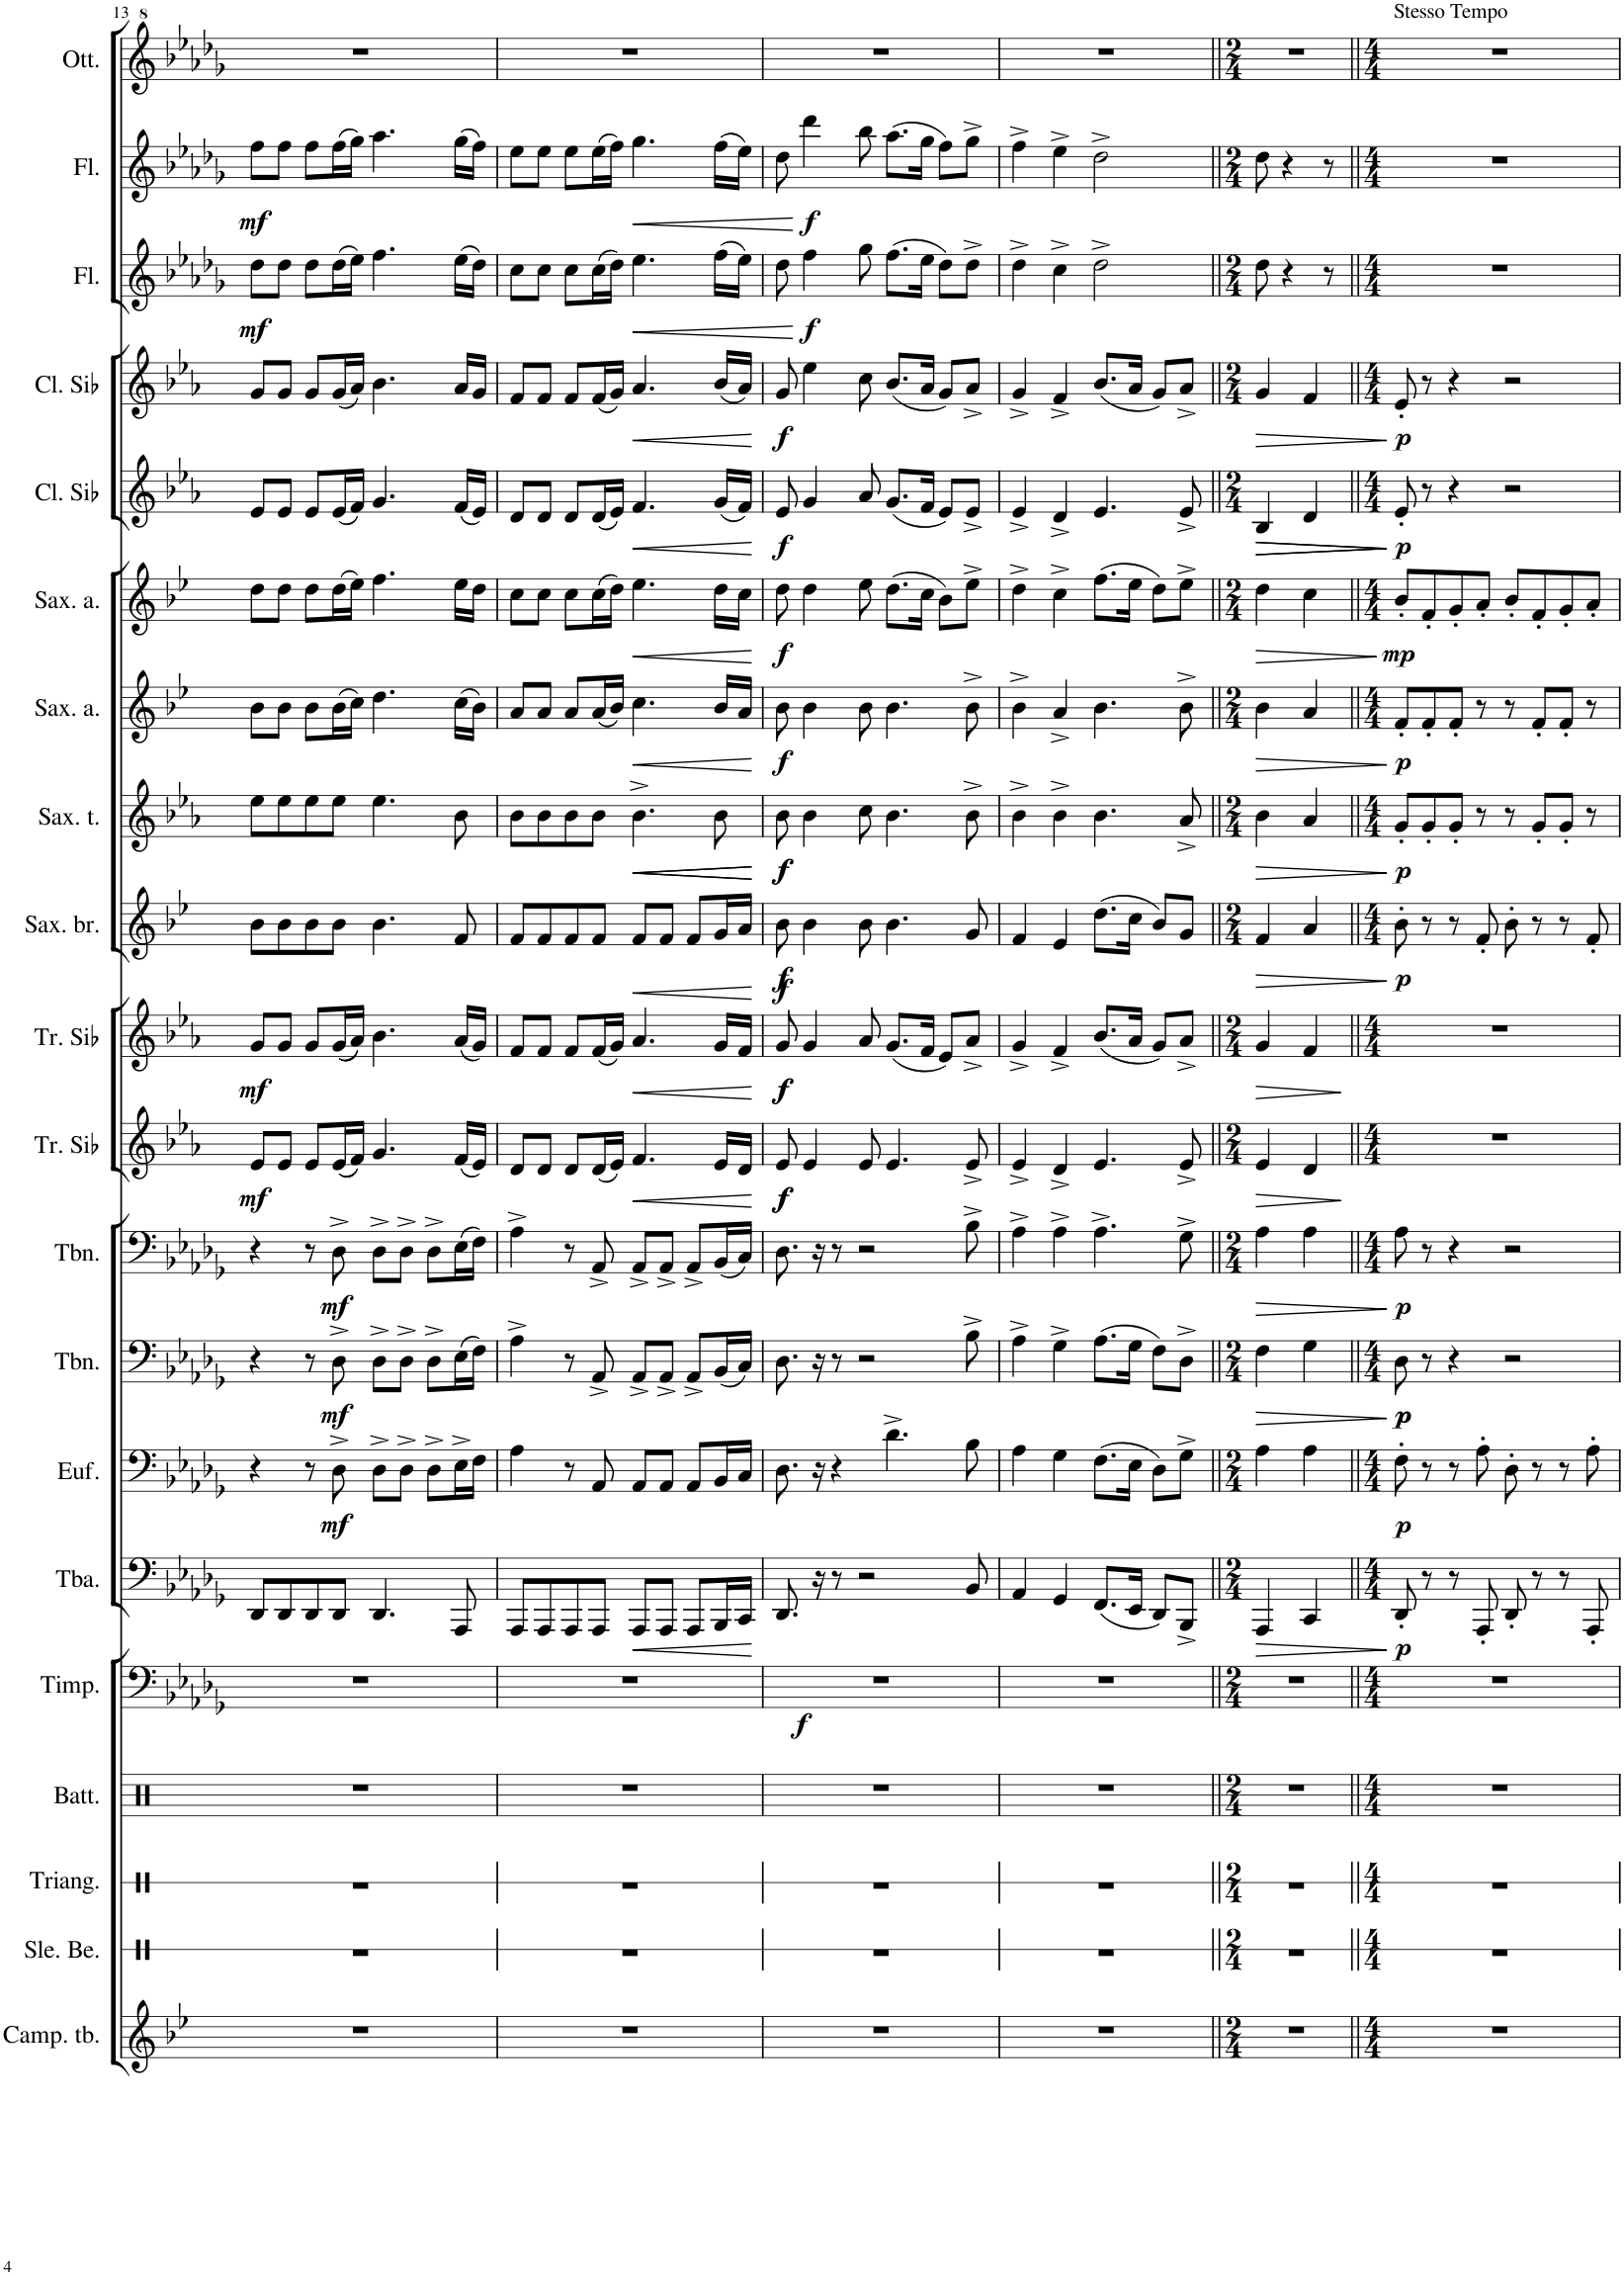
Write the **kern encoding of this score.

**kern	**kern	**kern	**kern	**kern	**dynam	**kern	**dynam	**kern	**dynam	**kern	**dynam	**kern	**dynam	**kern	**dynam	**kern	**dynam	**kern	**dynam	**kern	**dynam	**kern	**dynam	**kern	**dynam	**kern	**dynam	**kern	**dynam	**kern	**dynam	**kern	**dynam	**kern	**dynam	**kern	**dynam	**kern	**dynam	**kern	**dynam	**kern	**dynam	**kern	**dynam	**kern
*part26	*part25	*part24	*part23	*part22	*part22	*part21	*part21	*part20	*part20	*part19	*part19	*part18	*part18	*part17	*part17	*part16	*part16	*part15	*part15	*part14	*part14	*part13	*part13	*part12	*part12	*part11	*part11	*part10	*part10	*part9	*part9	*part8	*part8	*part7	*part7	*part6	*part6	*part5	*part5	*part4	*part4	*part3	*part3	*part2	*part2	*part1
*staff26	*staff25	*staff24	*staff23	*staff22	*staff22	*staff21	*staff21	*staff20	*staff20	*staff19	*staff19	*staff18	*staff18	*staff17	*staff17	*staff16	*staff16	*staff15	*staff15	*staff14	*staff14	*staff13	*staff13	*staff12	*staff12	*staff11	*staff11	*staff10	*staff10	*staff9	*staff9	*staff8	*staff8	*staff7	*staff7	*staff6	*staff6	*staff5	*staff5	*staff4	*staff4	*staff3	*staff3	*staff2	*staff2	*staff1
*I"Campane Tubolari	*I"Campanelle slitta	*I"Triangolo	*I"Batteria	*I"Timpani	*	*I"Tuba	*	*I"Bombardino	*	*I"Trombone	*	*I"Trombone	*	*I"Tromba in Sib	*	*I"Tromba in Sib	*	*I"Corno in Fa	*	*I"Corno in Fa	*	*I"Sassofono baritono	*	*I"Sassofono tenore	*	*I"Sassofono contralto	*	*I"Sassofono contralto	*	*I"Fagotto	*	*I"Fagotto	*	*I"Clarinetto in Sib	*	*I"Clarinetto in Sib	*	*I"Oboe	*	*I"Oboe	*	*I"Flauto	*	*I"Flauto	*	*I"Piccolo
*I'Camp. tb.	*	*I'Triang.	*I'Batt.	*I'Timp.	*	*I'Tba.	*	*	*	*I'Tbn.	*	*I'Tbn.	*	*I'Tr. Sib	*	*I'Tr. Sib	*	*I'Cor. Fa	*	*I'Cor. Fa	*	*	*	*	*	*	*	*	*	*I'Fag.	*	*I'Fag.	*	*I'Cl. Sib	*	*I'Cl. Sib	*	*I'Ob.	*	*I'Ob.	*	*I'Fl.	*	*I'Fl.	*	*
!!LO:PB:g=z
*clefG2	*clefX	*clefX	*clefX	*clefF4	*	*clefF4	*	*clefF4	*	*clefF4	*	*clefF4	*	*clefG2	*	*clefG2	*	*clefG2	*	*clefG2	*	*clefG2	*	*clefG2	*	*clefG2	*	*clefG2	*	*clefF4	*	*clefF4	*	*clefG2	*	*clefG2	*	*clefG2	*	*clefG2	*	*clefG2	*	*clefG2	*	*clefG^2
*	*	*	*	*	*	*	*	*	*	*	*	*	*	*Trd1c2	*	*Trd1c2	*	*Trd4c7	*	*Trd4c7	*	*Trd12c21	*	*Trd8c14	*	*Trd5c9	*	*Trd5c9	*	*	*	*	*	*Trd1c2	*	*Trd1c2	*	*	*	*	*	*	*	*	*	*Trd-7c-12
*k[b-e-]	*k[]	*k[]	*k[]	*k[b-e-a-d-g-]	*	*k[b-e-a-d-g-]	*	*k[b-e-a-d-g-]	*	*k[b-e-a-d-g-]	*	*k[b-e-a-d-g-]	*	*k[b-e-a-]	*	*k[b-e-a-]	*	*k[b-e-a-d-]	*	*k[b-e-a-d-]	*	*k[b-e-]	*	*k[b-e-a-]	*	*k[b-e-]	*	*k[b-e-]	*	*k[b-e-a-d-g-]	*	*k[b-e-a-d-g-]	*	*k[b-e-a-]	*	*k[b-e-a-]	*	*k[b-e-a-d-g-]	*	*k[b-e-a-d-g-]	*	*k[b-e-a-d-g-]	*	*k[b-e-a-d-g-]	*	*k[b-e-a-d-g-]
*M4/4	*M4/4	*M4/4	*M4/4	*M4/4	*	*M4/4	*	*M4/4	*	*M4/4	*	*M4/4	*	*M4/4	*	*M4/4	*	*M4/4	*	*M4/4	*	*M4/4	*	*M4/4	*	*M4/4	*	*M4/4	*	*M4/4	*	*M4/4	*	*M4/4	*	*M4/4	*	*M4/4	*	*M4/4	*	*M4/4	*	*M4/4	*	*M4/4
=13	=13	=13	=13	=13	=13	=13	=13	=13	=13	=13	=13	=13	=13	=13	=13	=13	=13	=13	=13	=13	=13	=13	=13	=13	=13	=13	=13	=13	=13	=13	=13	=13	=13	=13	=13	=13	=13	=13	=13	=13	=13	=13	=13	=13	=13	=13
!	!	!	!	!	!	!	!	!	!	!	!	!	!	!	!LO:DY:b	!	!LO:DY:b	!	!LO:DY:b	!	!LO:DY:b	!	!	!	!	!	!	!	!	!	!	!	!	!	!	!	!	!	!	!	!	!	!	!	!	!
!	!	!	!	!	!	!	!	!	!	!	!	!	!	!	!	!	!	!	!	!	!LO:DY:n=1:b	!	!	!	!	!	!	!	!	!	!	!	!	!	!	!	!	!	!	!	!	!	!LO:DY:b	!	!LO:DY:b	!
1r	1r	1r	1r	1r	.	8DD-/L	.	4r	.	4r	.	4r	.	8e-/L	mf	8g/L	mf	8a-/L	mf	8a-\ 8cc\L	mf mf	8b-\L	.	8ee-\L	.	8b-\L	.	8dd\L	.	4r	.	4r	.	8e-/L	.	8g/L	.	8dd-\L	.	8ff\L	.	8dd-\L	mf	8ff\L	mf	1r
.	.	.	.	.	.	8DD-/	.	.	.	.	.	.	.	8e-/J	.	8g/J	.	8a-/J	.	8a-\ 8cc\J	.	8b-\	.	8ee-\	.	8b-\J	.	8dd\J	.	.	.	.	.	8e-/J	.	8g/J	.	8dd-\J	.	8ff\J	.	8dd-\J	.	8ff\J	.	.
.	.	.	.	.	.	8DD-/	.	8r	.	8r	.	8r	.	8e-/L	.	8g/L	.	8a-/L	.	8a-\ 8cc\L	.	8b-\	.	8ee-\	.	8b-\L	.	8dd\L	.	8r	.	8r	.	8e-/L	.	8g/L	.	8dd-\L	.	8ff\L	.	8dd-\L	.	8ff\L	.	.
!	!	!	!	!	!	!	!	!	!LO:DY:b	!	!LO:DY:b	!	!LO:DY:b	!	!	!	!	!	!	!	!	!	!	!	!	!	!	!	!	!	!	!	!	!	!	!	!	!	!	!	!	!	!	!	!	!
.	.	.	.	.	.	8DD-/J	.	8D-^\	mf	8D-^\	mf	8D-^\	mf	((16e-/L	.	((16g/L	.	8a-/J	.	((16a-\ 16cc\L	.	8b-\J	.	8ee-\J	.	(16b-\L	.	(16dd\L	.	8DD-	.	8D-	.	(16e-/L	.	(16g/L	.	(16dd-\L	.	(16ff\L	.	(16dd-\L	.	(16ff\L	.	.
.	.	.	.	.	.	.	.	.	.	.	.	.	.	16f/JJ))	.	16a-/JJ))	.	.	.	16b-\ 16dd-\JJ))	.	.	.	.	.	16cc\JJ)	.	16ee-\JJ)	.	.	.	.	.	16f/JJ)	.	16a-/JJ)	.	16ee-\JJ)	.	16gg-\JJ)	.	16ee-\JJ)	.	16gg-\JJ)	.	.
.	.	.	.	.	.	4.DD-/	.	8D-^\L	.	8D-^\L	.	8D-^\L	.	4.g/	.	4.b-\	.	4.a-	.	4.cc 4.ee-	.	4.b-\	.	4.ee-\	.	4.dd\	.	4.ff\	.	8DD-^/L	.	8D-^\L	.	4.g/	.	4.b-\	.	4.ff	.	4.aa-	.	4.ff\	.	4.aa-\	.	.
.	.	.	.	.	.	.	.	8D-^\J	.	8D-^\J	.	8D-^\J	.	.	.	.	.	.	.	.	.	.	.	.	.	.	.	.	.	8DD-^/J	.	8D-^\J	.	.	.	.	.	.	.	.	.	.	.	.	.	.
.	.	.	.	.	.	.	.	8D-^\L	.	8D-^\L	.	8D-^\L	.	.	.	.	.	.	.	.	.	.	.	.	.	.	.	.	.	8DD-^/L	.	8D-^\L	.	.	.	.	.	.	.	.	.	.	.	.	.	.
.	.	.	.	.	.	8AAA-/	.	16E-^\L	.	(16E-\L	.	(16E-\L	.	(16f/LL	.	(16a-/LL	.	8e-	.	(16b-\ 16dd-\LL	.	8f/	.	8b-\	.	(16cc\LL	.	16ee-\LL	.	(16EE-/L	.	(16E-\L	.	(16f/LL	.	16a-/LL	.	(16ee-\LL	.	(16gg-\LL	.	(16ee-\LL	.	(16gg-\LL	.	.
.	.	.	.	.	.	.	.	16F\JJ	.	16F\JJ)	.	16F\JJ)	.	16e-/JJ)	.	16g/JJ)	.	.	.	16a-\ 16cc\JJ)	.	.	.	.	.	16b-\JJ)	.	16dd\JJ	.	16FF/JJ)	.	16F\JJ)	.	16e-/JJ)	.	16g/JJ	.	16dd-\JJ)	.	16ff\JJ)	.	16dd-\JJ)	.	16ff\JJ)	.	.
=14	=14	=14	=14	=14	=14	=14	=14	=14	=14	=14	=14	=14	=14	=14	=14	=14	=14	=14	=14	=14	=14	=14	=14	=14	=14	=14	=14	=14	=14	=14	=14	=14	=14	=14	=14	=14	=14	=14	=14	=14	=14	=14	=14	=14	=14	=14
1r	1r	1r	1r	1r	.	8AAA-/L	.	4A-\	.	4A-^\	.	4A-^\	.	8d/L	.	8f/L	.	8e-/L	.	8g/ 8b-/L	.	8f/L	.	8b-\L	.	8a/L	.	8cc\L	.	4AA-^	.	4A-^	.	8d/L	.	8f/L	.	8cc\L	.	8ee-\L	.	8cc\L	.	8ee-\L	.	1r
.	.	.	.	.	.	8AAA-/	.	.	.	.	.	.	.	8d/J	.	8f/J	.	8e-/J	.	8g/ 8b-/J	.	8f/	.	8b-\	.	8a/J	.	8cc\J	.	.	.	.	.	8d/J	.	8f/J	.	8cc\J	.	8ee-\J	.	8cc\J	.	8ee-\J	.	.
.	.	.	.	.	.	8AAA-/	.	8r	.	8r	.	8r	.	8d/L	.	8f/L	.	8e-/L	.	8g/ 8b-/L	.	8f/	.	8b-\	.	8a/L	.	8cc\L	.	8r	.	8r	.	8d/L	.	8f/L	.	8cc\L	.	8ee-\L	.	8cc\L	.	8ee-\L	.	.
.	.	.	.	.	.	8AAA-/J	.	8AA-/	.	8AA-^/	.	8AA-^/	.	(16d/L	.	(16f/L	.	8e-/J	.	(16g/ 16b-/L	.	8f/J	.	8b-\J	.	(16a/L	.	(16cc\L	.	8AA-	.	8AA-	.	(16d/L	.	(16f/L	.	(16cc\L	.	(16ee-\L	.	(16cc\L	.	(16ee-\L	.	.
.	.	.	.	.	.	.	.	.	.	.	.	.	.	16e-/JJ)	.	16g/JJ)	.	.	.	16a-/ 16cc/JJ)	.	.	.	.	.	16b-/JJ)	.	16dd\JJ)	.	.	.	.	.	16e-/JJ)	.	16g/JJ)	.	16dd-\JJ)	.	16ff\JJ)	.	16dd-\JJ)	.	16ff\JJ)	.	.
!	!	!	!	!	!	!	!LO:HP:b	!	!	!	!	!	!	!	!LO:HP:b	!	!LO:HP:b	!	!LO:HP:b	!	!LO:HP:b	!	!LO:HP:b	!	!LO:HP:b	!	!LO:HP:b	!	!LO:HP:b	!	!LO:HP:b	!	!LO:HP:b	!	!LO:HP:b	!	!LO:HP:b	!	!LO:HP:b	!	!LO:HP:b	!	!LO:HP:b	!	!LO:HP:b	!
.	.	.	.	.	.	8AAA-/L	<	8AA-/L	.	8AA-^/L	.	8AA-^/L	.	4.f/	<	4.a-/	<	4.e-	<	4.b- 4.dd-	<	8f/L	<	4.b-^\	<	4.cc\	<	4.ee-\	<	8AA-^/L	<	8AA-^/L	<	4.f/	<	4.a-/	<	4.ee-	<	4.gg-	<	4.ee-\	<	4.gg-\	<	.
.	.	.	.	.	.	8AAA-/J	.	8AA-/J	.	8AA-^/J	.	8AA-^/J	.	.	.	.	.	.	.	.	.	8f/J	.	.	.	.	.	.	.	8AA-^/J	.	8AA-^/J	.	.	.	.	.	.	.	.	.	.	.	.	.	.
.	.	.	.	.	.	8AAA-/L	.	8AA-/L	.	8AA-^/L	.	8AA-^/L	.	.	.	.	.	.	.	.	.	8f/L	.	.	.	.	.	.	.	8AA-^/L	.	8AA-^/L	.	.	.	.	.	.	.	.	.	.	.	.	.	.
!	!	!	!	!	!	!	!	!	!	!	!	!	!	!	!	!	!	!	!	!	!	!	!	!	!LO:HP:b	!	!	!	!	!	!	!	!	!	!	!	!	!	!	!	!	!	!	!	!	!
.	.	.	.	.	.	16BBB-/L	.	16BB-/L	.	(16BB-/L	.	(16BB-/L	.	16e-/LL	.	16g/LL	.	8e-	.	16a-/ 16cc/LL	.	16g/L	.	8b-\	<	16b-/LL	.	16dd\LL	.	(16BB-/L	.	(16BB-/L	.	(16g/LL	.	(16b-/LL	.	(16a-/LL	.	(16ff\LL	.	(16ff\LL	.	(16ff\LL	.	.
.	.	.	.	.	.	16CC/JJ	.	16C/JJ	.	16C/JJ)	.	16C/JJ)	.	16d/JJ	.	16f/JJ	.	.	.	16g/ 16b-/JJ	.	16a/JJ	.	.	.	16a/JJ	.	16cc\JJ	.	16C/JJ)	.	16C/JJ)	.	16f/JJ)	.	16a-/JJ)	.	16g-/JJ)	.	16ee-\JJ)	.	16ee-\JJ)	.	16ee-\JJ)	.	.
.	.	.	.	.	.	.	[	.	.	.	.	.	.	.	[	.	[	.	[	.	[	.	[	.	[ [	.	[	.	[	.	[	.	[	.	[	.	[	.	[	.	[	.	.	.	.	.
=15	=15	=15	=15	=15	=15	=15	=15	=15	=15	=15	=15	=15	=15	=15	=15	=15	=15	=15	=15	=15	=15	=15	=15	=15	=15	=15	=15	=15	=15	=15	=15	=15	=15	=15	=15	=15	=15	=15	=15	=15	=15	=15	=15	=15	=15	=15
!	!	!	!	!	!LO:DY:b	!	!	!	!	!	!	!	!	!	!LO:DY:b	!	!	!	!	!	!	!	!	!	!	!	!	!	!	!	!	!	!	!	!	!	!	!	!	!	!	!	!	!	!	!
!	!	!	!	!	!	!	!	!	!	!	!	!	!	!	!LO:DY:n=1:b	!	!LO:DY:b	!	!	!	!	!	!	!	!	!	!	!	!	!	!	!	!	!	!	!	!	!	!	!	!	!	!	!	!	!
!	!	!	!	!	!	!	!	!	!	!	!	!	!	!	!	!	!LO:DY:n=1:b	!	!LO:DY:b	!	!LO:DY:b	!	!	!	!	!	!	!	!	!	!	!	!	!	!	!	!	!	!	!	!	!	!	!	!	!
!	!	!	!	!	!	!	!	!	!	!	!	!	!	!	!	!	!	!	!	!	!LO:DY:n=1:b	!	!LO:DY:b	!	!	!	!	!	!	!	!	!	!	!	!	!	!	!	!	!	!	!	!	!	!	!
!	!	!	!	!	!	!	!	!	!	!	!	!	!	!	!	!	!	!	!	!	!	!	!LO:DY:n=1:b	!	!LO:DY:b	!	!	!	!	!	!	!	!	!	!	!	!	!	!	!	!	!	!	!	!	!
!	!	!	!	!	!	!	!	!	!	!	!	!	!	!	!	!	!	!	!	!	!	!	!	!	!LO:DY:n=1:b	!	!LO:DY:b	!	!LO:DY:b	!	!LO:DY:b	!	!LO:DY:b	!	!LO:DY:b	!	!LO:DY:b	!	!LO:DY:b	!	!LO:DY:b	!	!	!	!	!
1r	1r	1r	1r	1r	f	8.DD-/	.	8.D-\	.	8.D-\	.	8.D-\	.	8e-/	f f	8g/	f f	8e-	f	8a- 8cc	f f	8b-\	f f	8b-\	f f	8b-\	f	8dd\	f	8.D-^/L	f	8.D-^\L	f	8e-/	f	8g/	f	8f	f	8dd-	f	8dd-\	.	8dd-\	.	1r
!	!	!	!	!	!	!	!	!	!	!	!	!	!	!	!	!	!	!	!	!	!	!	!	!	!	!	!	!	!	!	!	!	!	!	!	!	!	!	!	!	!	!	!LO:DY:n=1:b	!	!LO:DY:n=1:b	!
.	.	.	.	.	.	.	.	.	.	.	.	.	.	4e-/	.	4g/	.	4e-	.	4a- 4cc	.	4b-\	.	4b-\	.	4b-\	.	4dd\	.	.	.	.	.	4g/	.	4ee-\	.	4dd-	.	4ff	.	4ff\	[ f	4ddd-\	[ f	.
.	.	.	.	.	.	16r	.	16r	.	16r	.	16r	.	.	.	.	.	.	.	.	.	.	.	.	.	.	.	.	.	(16FF/Jk	.	(16F\Jk	.	.	.	.	.	.	.	.	.	.	.	.	.	.
.	.	.	.	.	.	8r	.	4r	.	8r	.	8r	.	.	.	.	.	.	.	.	.	.	.	.	.	.	.	.	.	16GG-/LL	.	16G-\LL	.	.	.	.	.	.	.	.	.	.	.	.	.	.
.	.	.	.	.	.	.	.	.	.	.	.	.	.	.	.	.	.	.	.	.	.	.	.	.	.	.	.	.	.	16AA-/J	.	16A-\J	.	.	.	.	.	.	.	.	.	.	.	.	.	.
.	.	.	.	.	.	2r	.	.	.	2r	.	2r	.	8e-/	.	8a-/	.	8f	.	8a- 8dd-	.	8b-\	.	8cc\	.	8b-\	.	8ee-\	.	16BB-/L	.	16B-\L	.	8a-/	.	8cc\	.	8b-	.	8gg-	.	8gg-\	.	8bb-\	.	.
.	.	.	.	.	.	.	.	.	.	.	.	.	.	.	.	.	.	.	.	.	.	.	.	.	.	.	.	.	.	16C/JJ	.	16c\JJ	.	.	.	.	.	.	.	.	.	.	.	.	.	.
.	.	.	.	.	.	.	.	4.d-^\	.	.	.	.	.	4.e-/	.	(8.g/L	.	4.e-	.	([8.a-/ 8.cc/L	.	4.b-\	.	4.b-\	.	4.b-\	.	(8.dd\L	.	4.D-)	.	4.d-)	.	(8.g/L	.	(8.b-/L	.	(8.a-/L	.	(8.ff\L	.	(8.ff\L	.	(8.aa-\L	.	.
.	.	.	.	.	.	.	.	.	.	.	.	.	.	.	.	16f/Jk	.	.	.	16a-_/ 16b-/Jk	.	.	.	.	.	.	.	16cc\Jk	.	.	.	.	.	16f/Jk	.	16a-/Jk	.	16g-/Jk	.	16ee-\Jk	.	16ee-\Jk	.	16gg-\Jk	.	.
.	.	.	.	.	.	.	.	.	.	.	.	.	.	.	.	8e-/L)	.	.	.	8a-\L])	.	.	.	.	.	.	.	8b-\L)	.	.	.	.	.	8e-/L)	.	8g/L)	.	8f/L)	.	8dd-\L)	.	8dd-\L)	.	8ff\L)	.	.
.	.	.	.	.	.	8BB-/	.	8B-\	.	8B-^\	.	8B-^\	.	8e-^/	.	8a-^/J	.	8e-^	.	8a-^\ 8dd-^\J	.	8g/	.	8b-^\	.	8b-^\	.	8ee-^\J	.	8BB-^	.	8B-^	.	8e-^/J	.	8a-^/J	.	8g-^/J	.	8dd-^\J	.	8dd-^\J	.	8gg-^\J	.	.
=16	=16	=16	=16	=16	=16	=16	=16	=16	=16	=16	=16	=16	=16	=16	=16	=16	=16	=16	=16	=16	=16	=16	=16	=16	=16	=16	=16	=16	=16	=16	=16	=16	=16	=16	=16	=16	=16	=16	=16	=16	=16	=16	=16	=16	=16	=16
1r	1r	1r	1r	1r	.	4AA-/	.	4A-\	.	4A-^\	.	4A-^\	.	4e-^/	.	4g^/	.	4e-^	.	4a-^ 4cc^	.	4f/	.	4b-^\	.	4b-^\	.	4dd^\	.	4AA-^	.	4A-^	.	4e-^/	.	4g^/	.	4a-^	.	4dd-^	.	4dd-^\	.	4ff^\	.	1r
.	.	.	.	.	.	4GG-/	.	4G-\	.	4G-^\	.	4A-^\	.	4d^/	.	4f^/	.	4e-^	.	4g^ 4b-^	.	4e-/	.	4b-^\	.	4a^/	.	4cc^\	.	4GG-^	.	4G-^	.	4d^/	.	4f^/	.	4a-^	.	4cc^	.	4cc^\	.	4ee-^\	.	.
.	.	.	.	.	.	(8.FF/L	.	(8.F\L	.	(8.A-\L	.	4.A-^\	.	4.e-/	.	(8.b-/L	.	4.e-	.	([8.a-\ 8.ee-\L	.	(8.dd\L	.	4.b-\	.	4.b-\	.	(8.ff\L	.	(8.FF/L	.	(8.F\L	.	4.e-/	.	(8.b-/L	.	2d-^	.	2dd-^	.	2dd-^\	.	2dd-^\	.	.
.	.	.	.	.	.	16EE-/Jk	.	16E-\Jk	.	16G-\Jk	.	.	.	.	.	16a-/Jk	.	.	.	16a-_\ 16dd-\Jk	.	16cc\Jk	.	.	.	.	.	16ee-\Jk	.	16EE-/Jk	.	16E-\Jk	.	.	.	16a-/Jk	.	.	.	.	.	.	.	.	.	.
.	.	.	.	.	.	8DD-/L)	.	8D-\L)	.	8F\L)	.	.	.	.	.	8g/L)	.	.	.	8a-]\ 8cc\L)	.	8b-/L)	.	.	.	.	.	8dd\L)	.	8DD-/L)	.	8D-/L)	.	.	.	8g/L)	.	.	.	.	.	.	.	.	.	.
.	.	.	.	.	.	8BBB-^/J	.	8G-^\J	.	8D-^\J	.	8G-^\	.	8e-^/	.	8a-^/J	.	8d-^	.	8a-^\ 8dd-^\J	.	8g/J	.	8a-^/	.	8b-^\	.	8ee-^\J	.	8BB-^/J	.	8BB-^/J	.	8e-^/	.	8a-^/J	.	.	.	.	.	.	.	.	.	.
=17||	=17||	=17||	=17||	=17||	=17||	=17||	=17||	=17||	=17||	=17||	=17||	=17||	=17||	=17||	=17||	=17||	=17||	=17||	=17||	=17||	=17||	=17||	=17||	=17||	=17||	=17||	=17||	=17||	=17||	=17||	=17||	=17||	=17||	=17||	=17||	=17||	=17||	=17||	=17||	=17||	=17||	=17||	=17||	=17||	=17||	=17||
*M2/4	*M2/4	*M2/4	*M2/4	*M2/4	*	*M2/4	*	*M2/4	*	*M2/4	*	*M2/4	*	*M2/4	*	*M2/4	*	*M2/4	*	*M2/4	*	*M2/4	*	*M2/4	*	*M2/4	*	*M2/4	*	*M2/4	*	*M2/4	*	*M2/4	*	*M2/4	*	*M2/4	*	*M2/4	*	*M2/4	*	*M2/4	*	*M2/4
!	!	!	!	!	!	!	!LO:HP:b	!	!	!	!LO:HP:b	!	!LO:HP:b	!	!LO:HP:b	!	!LO:HP:b	!	!LO:HP:b	!	!LO:HP:b	!	!LO:HP:b	!	!LO:HP:b	!	!LO:HP:b	!	!LO:HP:b	!	!LO:HP:b	!	!LO:HP:b	!	!LO:HP:b	!	!LO:HP:b	!	!	!	!	!	!	!	!	!
2r	2r	2r	2r	2r	.	4AAA-/	>	4A-\	.	4F\	>	4A-\	>	4e-/	>	4g/	>	4e-	>	4a- 4cc	>	4f/	>	4b-\	>	4b-\	>	4dd\	>	4AA-	>	4AA-	>	4B-/	>	4g/	>	8d-	.	8dd-	.	8dd-\	.	8dd-\	.	2r
.	.	.	.	.	.	.	.	.	.	.	.	.	.	.	.	.	.	.	.	.	.	.	.	.	.	.	.	.	.	.	.	.	.	.	.	.	.	4r	.	4r	.	4r	.	4r	.	.
!	!	!	!	!	!	!	!	!	!	!	!	!	!	!	!	!	!	!	!	!	!	!	!	!	!	!	!	!	!	!	!	!	!	!	!LO:HP:b	!	!	!	!	!	!	!	!	!	!	!
.	.	.	.	.	.	4CC/	.	4A-\	.	4G-\	.	4A-\	.	4d/	.	4f/	.	4d- 4g	.	4g 4b-	.	4a/	.	4a-/	.	4a/	.	4cc\	.	4AA-	.	4AA-	.	4d/	>	4f/	.	.	.	.	.	.	.	.	.	.
.	.	.	.	.	.	.	.	.	.	.	.	.	.	.	.	.	.	.	.	.	.	.	.	.	.	.	.	.	.	.	.	.	.	.	.	.	.	8r	.	8r	.	8r	.	8r	.	.
.	.	.	.	.	.	.	]	.	.	.	]	.	]	.	]	.	]	.	]	.	]	.	]	.	]	.	]	.	]	.	]	.	]	.	] ]	.	]	.	.	.	.	.	.	.	.	.
=18||	=18||	=18||	=18||	=18||	=18||	=18||	=18||	=18||	=18||	=18||	=18||	=18||	=18||	=18||	=18||	=18||	=18||	=18||	=18||	=18||	=18||	=18||	=18||	=18||	=18||	=18||	=18||	=18||	=18||	=18||	=18||	=18||	=18||	=18||	=18||	=18||	=18||	=18||	=18||	=18||	=18||	=18||	=18||	=18||	=18||	=18||
*M4/4	*M4/4	*M4/4	*M4/4	*M4/4	*	*M4/4	*	*M4/4	*	*M4/4	*	*M4/4	*	*M4/4	*	*M4/4	*	*M4/4	*	*M4/4	*	*M4/4	*	*M4/4	*	*M4/4	*	*M4/4	*	*M4/4	*	*M4/4	*	*M4/4	*	*M4/4	*	*M4/4	*	*M4/4	*	*M4/4	*	*M4/4	*	*M4/4
!	!	!	!	!	!	!	!	!	!	!	!	!	!	!	!	!	!	!	!	!	!	!	!	!	!	!	!	!	!	!	!	!	!	!	!	!	!	!	!	!	!	!	!	!	!	!LO:TX:a:t=Stesso Tempo
!	!	!	!	!	!	!	!LO:DY:b	!	!LO:DY:b	!	!LO:DY:b	!	!	!	!	!	!	!	!	!	!	!	!	!	!	!	!	!	!	!	!	!	!	!	!	!	!	!	!	!	!	!	!	!	!	!
!	!	!	!	!	!	!	!	!	!	!	!LO:DY:n=1:b	!	!LO:DY:b	!	!	!	!	!	!LO:DY:b	!	!LO:DY:b	!	!LO:DY:b	!	!LO:DY:b	!	!LO:DY:b	!	!LO:DY:b	!	!LO:DY:b	!	!LO:DY:b	!	!LO:DY:b	!	!LO:DY:b	!	!	!	!	!	!	!	!	!
1r	1r	1r	1r	1r	.	8DD-'/	p	8F'\	p	8D-\	p p	8A-\	p	1r	.	1r	.	8a-'/L	p	8a-'/L	p	8b-'\	p	8g'/L	p	8f'/L	p	8b-'/L	mp	8DD-'	p	8D-'	p	8e-'/	p	8e-'/	p	1r	.	1r	.	1r	.	1r	.	1r
.	.	.	.	.	.	8r	.	8r	.	8r	.	8r	.	.	.	.	.	8c'/J	.	8e-'/J	.	8r	.	8g'/	.	8f'/	.	8f'/	.	8r	.	8r	.	8r	.	8r	.	.	.	.	.	.	.	.	.	.
.	.	.	.	.	.	8r	.	8r	.	4r	.	4r	.	.	.	.	.	8c'	.	8e-'	.	8r	.	8g'/J	.	8f'/J	.	8g'/	.	8r	.	8r	.	4r	.	4r	.	.	.	.	.	.	.	.	.	.
.	.	.	.	.	.	8AAA-'/	.	8A-'\	.	.	.	.	.	.	.	.	.	8r	.	8r	.	8f'/	.	8r	.	8r	.	8a'/J	.	8AA-'	.	8AA-'	.	.	.	.	.	.	.	.	.	.	.	.	.	.
.	.	.	.	.	.	8DD-'/	.	8D-'\	.	2r	.	2r	.	.	.	.	.	8r	.	8r	.	8b-'\	.	8r	.	8r	.	8b-'/L	.	8DD-'	.	8D-'	.	2r	.	2r	.	.	.	.	.	.	.	.	.	.
.	.	.	.	.	.	8r	.	8r	.	.	.	.	.	.	.	.	.	8c'	.	8e-'	.	8r	.	8g'/L	.	8f'/L	.	8f'/	.	8r	.	8r	.	.	.	.	.	.	.	.	.	.	.	.	.	.
.	.	.	.	.	.	8r	.	8r	.	.	.	.	.	.	.	.	.	8c'	.	8e-'	.	8r	.	8g'/J	.	8f'/J	.	8g'/	.	8r	.	8r	.	.	.	.	.	.	.	.	.	.	.	.	.	.
.	.	.	.	.	.	8AAA-'/	.	8A-'\	.	.	.	.	.	.	.	.	.	8r	.	8r	.	8f'/	.	8r	.	8r	.	8a'/J	.	8AA-'	.	8AA-'	.	.	.	.	.	.	.	.	.	.	.	.	.	.
=	=	=	=	=	=	=	=	=	=	=	=	=	=	=	=	=	=	=	=	=	=	=	=	=	=	=	=	=	=	=	=	=	=	=	=	=	=	=	=	=	=	=	=	=	=	=
*-	*-	*-	*-	*-	*-	*-	*-	*-	*-	*-	*-	*-	*-	*-	*-	*-	*-	*-	*-	*-	*-	*-	*-	*-	*-	*-	*-	*-	*-	*-	*-	*-	*-	*-	*-	*-	*-	*-	*-	*-	*-	*-	*-	*-	*-	*-
